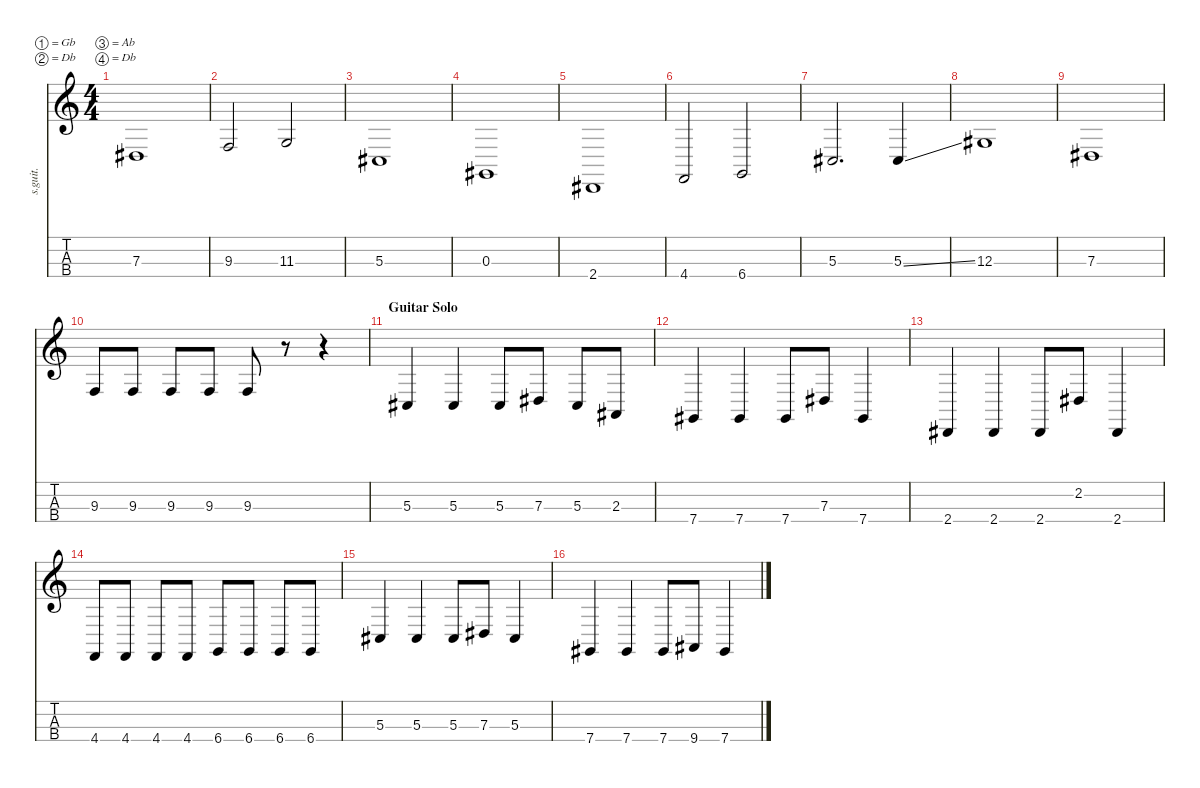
\defaultSystemsLayout 4
\hideDynamics
\bracketExtendMode nobrackets
\track ("Jeremy Davis | Bass" "s.guit.") {instrument electricbasspick}
\staff {score tabs}
\tuning (Gb2 Db2 Ab1 Db1)
\ts (4 4)
\tempo (173 hide)
\clef g2
\ks c
7.3{acc #}.1{lyrics (0 "") lyrics (1 "") lyrics (2 "") lyrics (3 "") lyrics (4 "") dy f} |
9.3.2{lyrics (0 "") lyrics (1 "") lyrics (2 "") lyrics (3 "") lyrics (4 "")} 11.3.2{lyrics (0 "") lyrics (1 "") lyrics (2 "") lyrics (3 "") lyrics (4 "")} |
5.3{acc #}.1{lyrics (0 "") lyrics (1 "") lyrics (2 "") lyrics (3 "") lyrics (4 "")} |
0.3{acc #}.1{lyrics (0 "") lyrics (1 "") lyrics (2 "") lyrics (3 "") lyrics (4 "")} |
2.4{acc #}.1{lyrics (0 "") lyrics (1 "") lyrics (2 "") lyrics (3 "") lyrics (4 "")} |
4.4.2{lyrics (0 "") lyrics (1 "") lyrics (2 "") lyrics (3 "") lyrics (4 "")} 6.4.2{lyrics (0 "") lyrics (1 "") lyrics (2 "") lyrics (3 "") lyrics (4 "")} |
5.3{acc #}.2{d lyrics (0 "") lyrics (1 "") lyrics (2 "") lyrics (3 "") lyrics (4 "")} 5.3{ss acc #}.4{lyrics (0 "") lyrics (1 "") lyrics (2 "") lyrics (3 "") lyrics (4 "")} |
12.3{acc #}.1{lyrics (0 "") lyrics (1 "") lyrics (2 "") lyrics (3 "") lyrics (4 "")} |
7.3{acc #}.1{lyrics (0 "") lyrics (1 "") lyrics (2 "") lyrics (3 "") lyrics (4 "")} |
9.3.8{lyrics (0 "") lyrics (1 "") lyrics (2 "") lyrics (3 "") lyrics (4 "")} 9.3.8{lyrics (0 "") lyrics (1 "") lyrics (2 "") lyrics (3 "") lyrics (4 "")} 9.3.8{lyrics (0 "") lyrics (1 "") lyrics (2 "") lyrics (3 "") lyrics (4 "")} 9.3.8{lyrics (0 "") lyrics (1 "") lyrics (2 "") lyrics (3 "") lyrics (4 "")} 9.3.8{lyrics (0 "") lyrics (1 "") lyrics (2 "") lyrics (3 "") lyrics (4 "")} r.8 r.4 |
\section ("" "Guitar Solo")
5.3{acc #}.4{lyrics (0 "") lyrics (1 "") lyrics (2 "") lyrics (3 "") lyrics (4 "")} 5.3{acc #}.4{lyrics (0 "") lyrics (1 "") lyrics (2 "") lyrics (3 "") lyrics (4 "")} 5.3{acc #}.8{lyrics (0 "") lyrics (1 "") lyrics (2 "") lyrics (3 "") lyrics (4 "")} 7.3{acc #}.8{lyrics (0 "") lyrics (1 "") lyrics (2 "") lyrics (3 "") lyrics (4 "")} 5.3{acc #}.8{lyrics (0 "") lyrics (1 "") lyrics (2 "") lyrics (3 "") lyrics (4 "")} 2.3{acc #}.8{lyrics (0 "") lyrics (1 "") lyrics (2 "") lyrics (3 "") lyrics (4 "")} |
7.4{acc #}.4{lyrics (0 "") lyrics (1 "") lyrics (2 "") lyrics (3 "") lyrics (4 "")} 7.4{acc #}.4{lyrics (0 "") lyrics (1 "") lyrics (2 "") lyrics (3 "") lyrics (4 "")} 7.4{acc #}.8{lyrics (0 "") lyrics (1 "") lyrics (2 "") lyrics (3 "") lyrics (4 "")} 7.3{acc #}.8{lyrics (0 "") lyrics (1 "") lyrics (2 "") lyrics (3 "") lyrics (4 "")} 7.4{acc #}.4{lyrics (0 "") lyrics (1 "") lyrics (2 "") lyrics (3 "") lyrics (4 "")} |
2.4{acc #}.4{lyrics (0 "") lyrics (1 "") lyrics (2 "") lyrics (3 "") lyrics (4 "")} 2.4{acc #}.4{lyrics (0 "") lyrics (1 "") lyrics (2 "") lyrics (3 "") lyrics (4 "")} 2.4{acc #}.8{lyrics (0 "") lyrics (1 "") lyrics (2 "") lyrics (3 "") lyrics (4 "")} 2.2{acc #}.8{lyrics (0 "") lyrics (1 "") lyrics (2 "") lyrics (3 "") lyrics (4 "")} 2.4{acc #}.4{lyrics (0 "") lyrics (1 "") lyrics (2 "") lyrics (3 "") lyrics (4 "")} |
4.4.8{lyrics (0 "") lyrics (1 "") lyrics (2 "") lyrics (3 "") lyrics (4 "")} 4.4.8{lyrics (0 "") lyrics (1 "") lyrics (2 "") lyrics (3 "") lyrics (4 "")} 4.4.8{lyrics (0 "") lyrics (1 "") lyrics (2 "") lyrics (3 "") lyrics (4 "")} 4.4.8{lyrics (0 "") lyrics (1 "") lyrics (2 "") lyrics (3 "") lyrics (4 "")} 6.4.8{lyrics (0 "") lyrics (1 "") lyrics (2 "") lyrics (3 "") lyrics (4 "")} 6.4.8{lyrics (0 "") lyrics (1 "") lyrics (2 "") lyrics (3 "") lyrics (4 "")} 6.4.8{lyrics (0 "") lyrics (1 "") lyrics (2 "") lyrics (3 "") lyrics (4 "")} 6.4.8{lyrics (0 "") lyrics (1 "") lyrics (2 "") lyrics (3 "") lyrics (4 "")} |
5.3{acc #}.4{lyrics (0 "") lyrics (1 "") lyrics (2 "") lyrics (3 "") lyrics (4 "")} 5.3{acc #}.4{lyrics (0 "") lyrics (1 "") lyrics (2 "") lyrics (3 "") lyrics (4 "")} 5.3{acc #}.8{lyrics (0 "") lyrics (1 "") lyrics (2 "") lyrics (3 "") lyrics (4 "")} 7.3{acc #}.8{lyrics (0 "") lyrics (1 "") lyrics (2 "") lyrics (3 "") lyrics (4 "")} 5.3{acc #}.4{lyrics (0 "") lyrics (1 "") lyrics (2 "") lyrics (3 "") lyrics (4 "")} |
7.4{acc #}.4{lyrics (0 "") lyrics (1 "") lyrics (2 "") lyrics (3 "") lyrics (4 "")} 7.4{acc #}.4{lyrics (0 "") lyrics (1 "") lyrics (2 "") lyrics (3 "") lyrics (4 "")} 7.4{acc #}.8{lyrics (0 "") lyrics (1 "") lyrics (2 "") lyrics (3 "") lyrics (4 "")} 9.4{acc #}.8{lyrics (0 "") lyrics (1 "") lyrics (2 "") lyrics (3 "") lyrics (4 "")} 7.4{acc #}.4{lyrics (0 "") lyrics (1 "") lyrics (2 "") lyrics (3 "") lyrics (4 "")}
